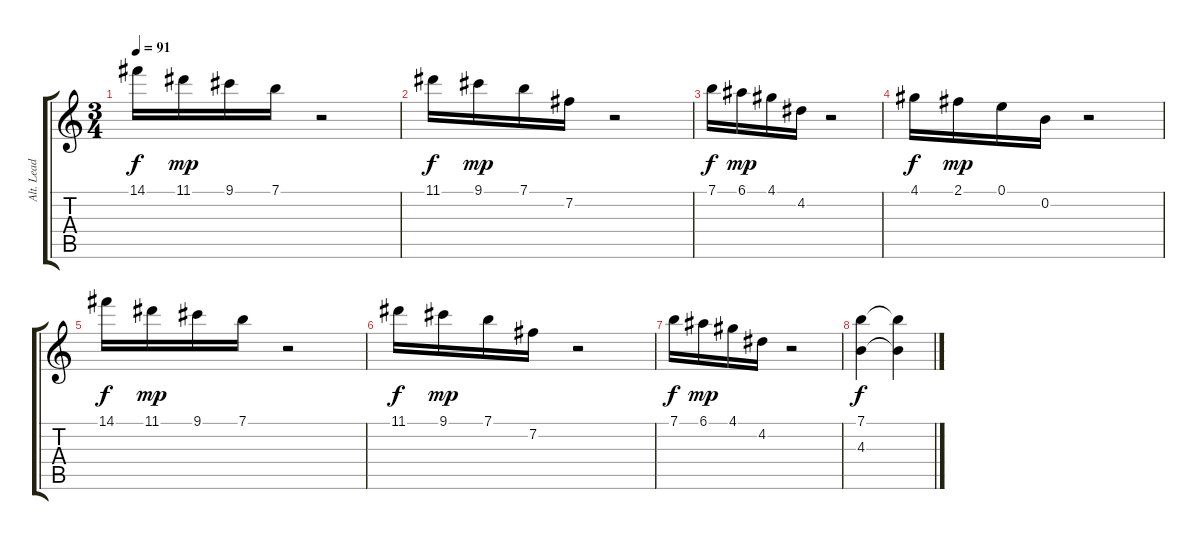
\track ("Alt. Lead" "Alt. Lead") {instrument acousticguitarsteel}
\staff {score tabs}
\tuning (E4 B3 G3 D3 A2 E2) {hide}
\ts (3 4)
\tempo 91
\clef g2
\ks c
14.1.16{dy f} 11.1.16{dy mp} 9.1.16 7.1.16 r.2 |
11.1.16{dy f} 9.1.16{dy mp} 7.1.16 7.2.16 r.2 |
7.1.16{dy f} 6.1.16{dy mp} 4.1.16 4.2.16 r.2 |
4.1.16{dy f} 2.1.16{dy mp} 0.1.16 0.2.16 r.2 |
14.1.16{dy f} 11.1.16{dy mp} 9.1.16 7.1.16 r.2 |
11.1.16{dy f} 9.1.16{dy mp} 7.1.16 7.2.16 r.2 |
7.1.16{dy f} 6.1.16{dy mp} 4.1.16 4.2.16 r.2 |
(7.1 4.3).4{dy f} (7.1{t} 4.3{t}).4
